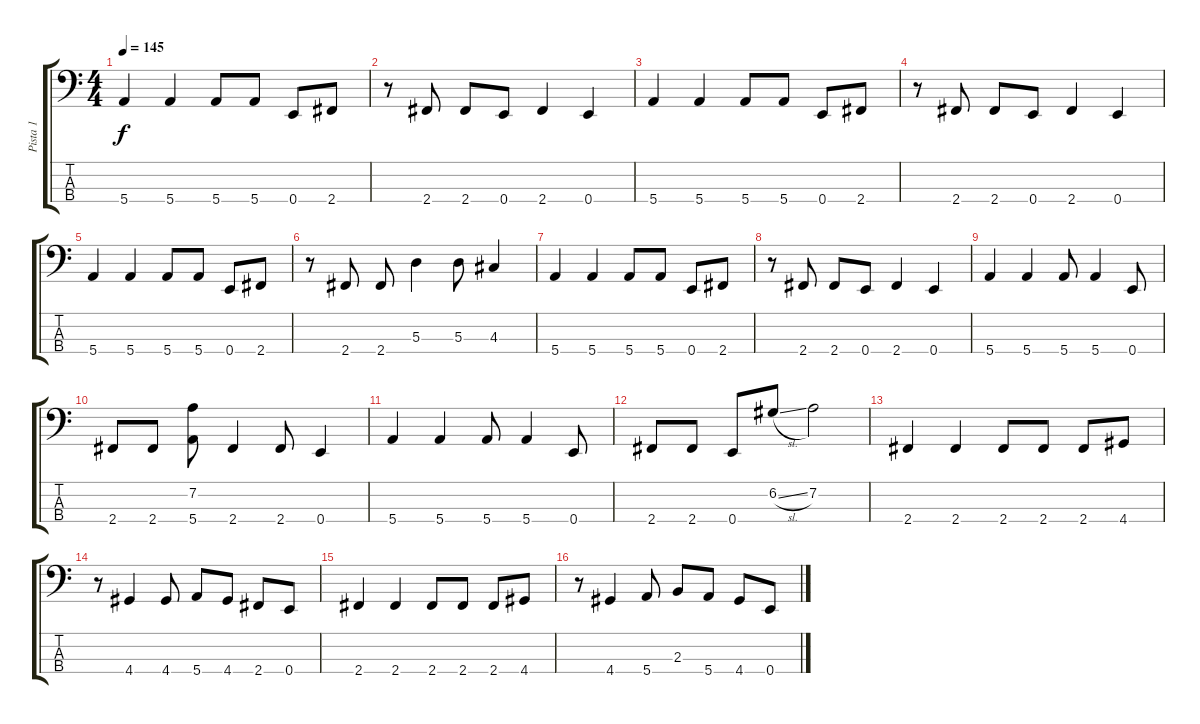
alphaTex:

\track ("Pista 1" "Pista 1") {instrument electricbassfinger}
\staff {score tabs}
\tuning (G2 D2 A1 E1) {hide}
\ts (4 4)
\tempo 145
\clef f4
\ks c
5.4.4{dy f} 5.4.4 5.4.8 5.4.8 0.4.8 2.4.8 |
r.8 2.4.8 2.4.8 0.4.8 2.4.4 0.4.4 |
5.4.4 5.4.4 5.4.8 5.4.8 0.4.8 2.4.8 |
r.8 2.4.8 2.4.8 0.4.8 2.4.4 0.4.4 |
5.4.4 5.4.4 5.4.8 5.4.8 0.4.8 2.4.8 |
r.8 2.4.8 2.4.8 5.3.4 5.3.8 4.3.4 |
5.4.4 5.4.4 5.4.8 5.4.8 0.4.8 2.4.8 |
r.8 2.4.8 2.4.8 0.4.8 2.4.4 0.4.4 |
5.4.4 5.4.4 5.4.8 5.4.4 0.4.8 |
2.4.8 2.4.8 (7.2 5.4).8 2.4.4 2.4.8 0.4.4 |
5.4.4 5.4.4 5.4.8 5.4.4 0.4.8 |
2.4.8 2.4.8 0.4.8 6.2{sl}.8 7.2.2 |
2.4.4 2.4.4 2.4.8 2.4.8 2.4.8 4.4.8 |
r.8 4.4.4 4.4.8 5.4.8 4.4.8 2.4.8 0.4.8 |
2.4.4 2.4.4 2.4.8 2.4.8 2.4.8 4.4.8 |
r.8 4.4.4 5.4.8 2.3.8 5.4.8 4.4.8 0.4.8
